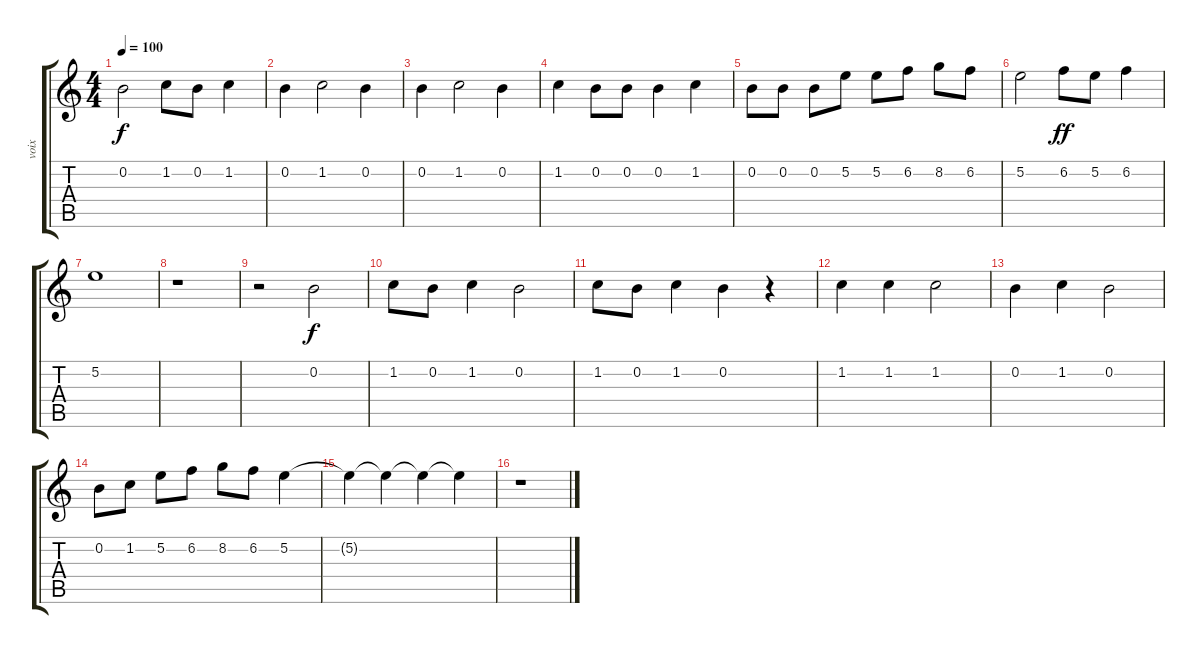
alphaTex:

\track ("voix" "voix") {instrument distortionguitar}
\staff {score tabs}
\tuning (E4 B3 G3 D3 A2 E2) {hide}
\ts (4 4)
\tempo 100
\clef g2
\ks c
0.2.2{dy f} 1.2.8 0.2.8 1.2.4 |
0.2.4 1.2.2 0.2.4 |
0.2.4 1.2.2 0.2.4 |
1.2.4 0.2.8 0.2.8 0.2.4 1.2.4 |
0.2.8 0.2.8 0.2.8 5.2.8 5.2.8 6.2.8 8.2.8 6.2.8 |
5.2.2 6.2.8{dy ff} 5.2.8 6.2.4 |
5.2.1 |
r.1 |
r.2 0.2.2{dy f} |
1.2.8 0.2.8 1.2.4 0.2.2 |
1.2.8 0.2.8 1.2.4 0.2.4 r.4 |
1.2.4 1.2.4 1.2.2 |
0.2.4 1.2.4 0.2.2 |
0.2.8 1.2.8 5.2.8 6.2.8 8.2.8 6.2.8 5.2.4 |
5.2{t}.4 5.2{t}.4{volume 15} 5.2{t}.4{volume 13} 5.2{t}.4{volume 10} |
r.1
